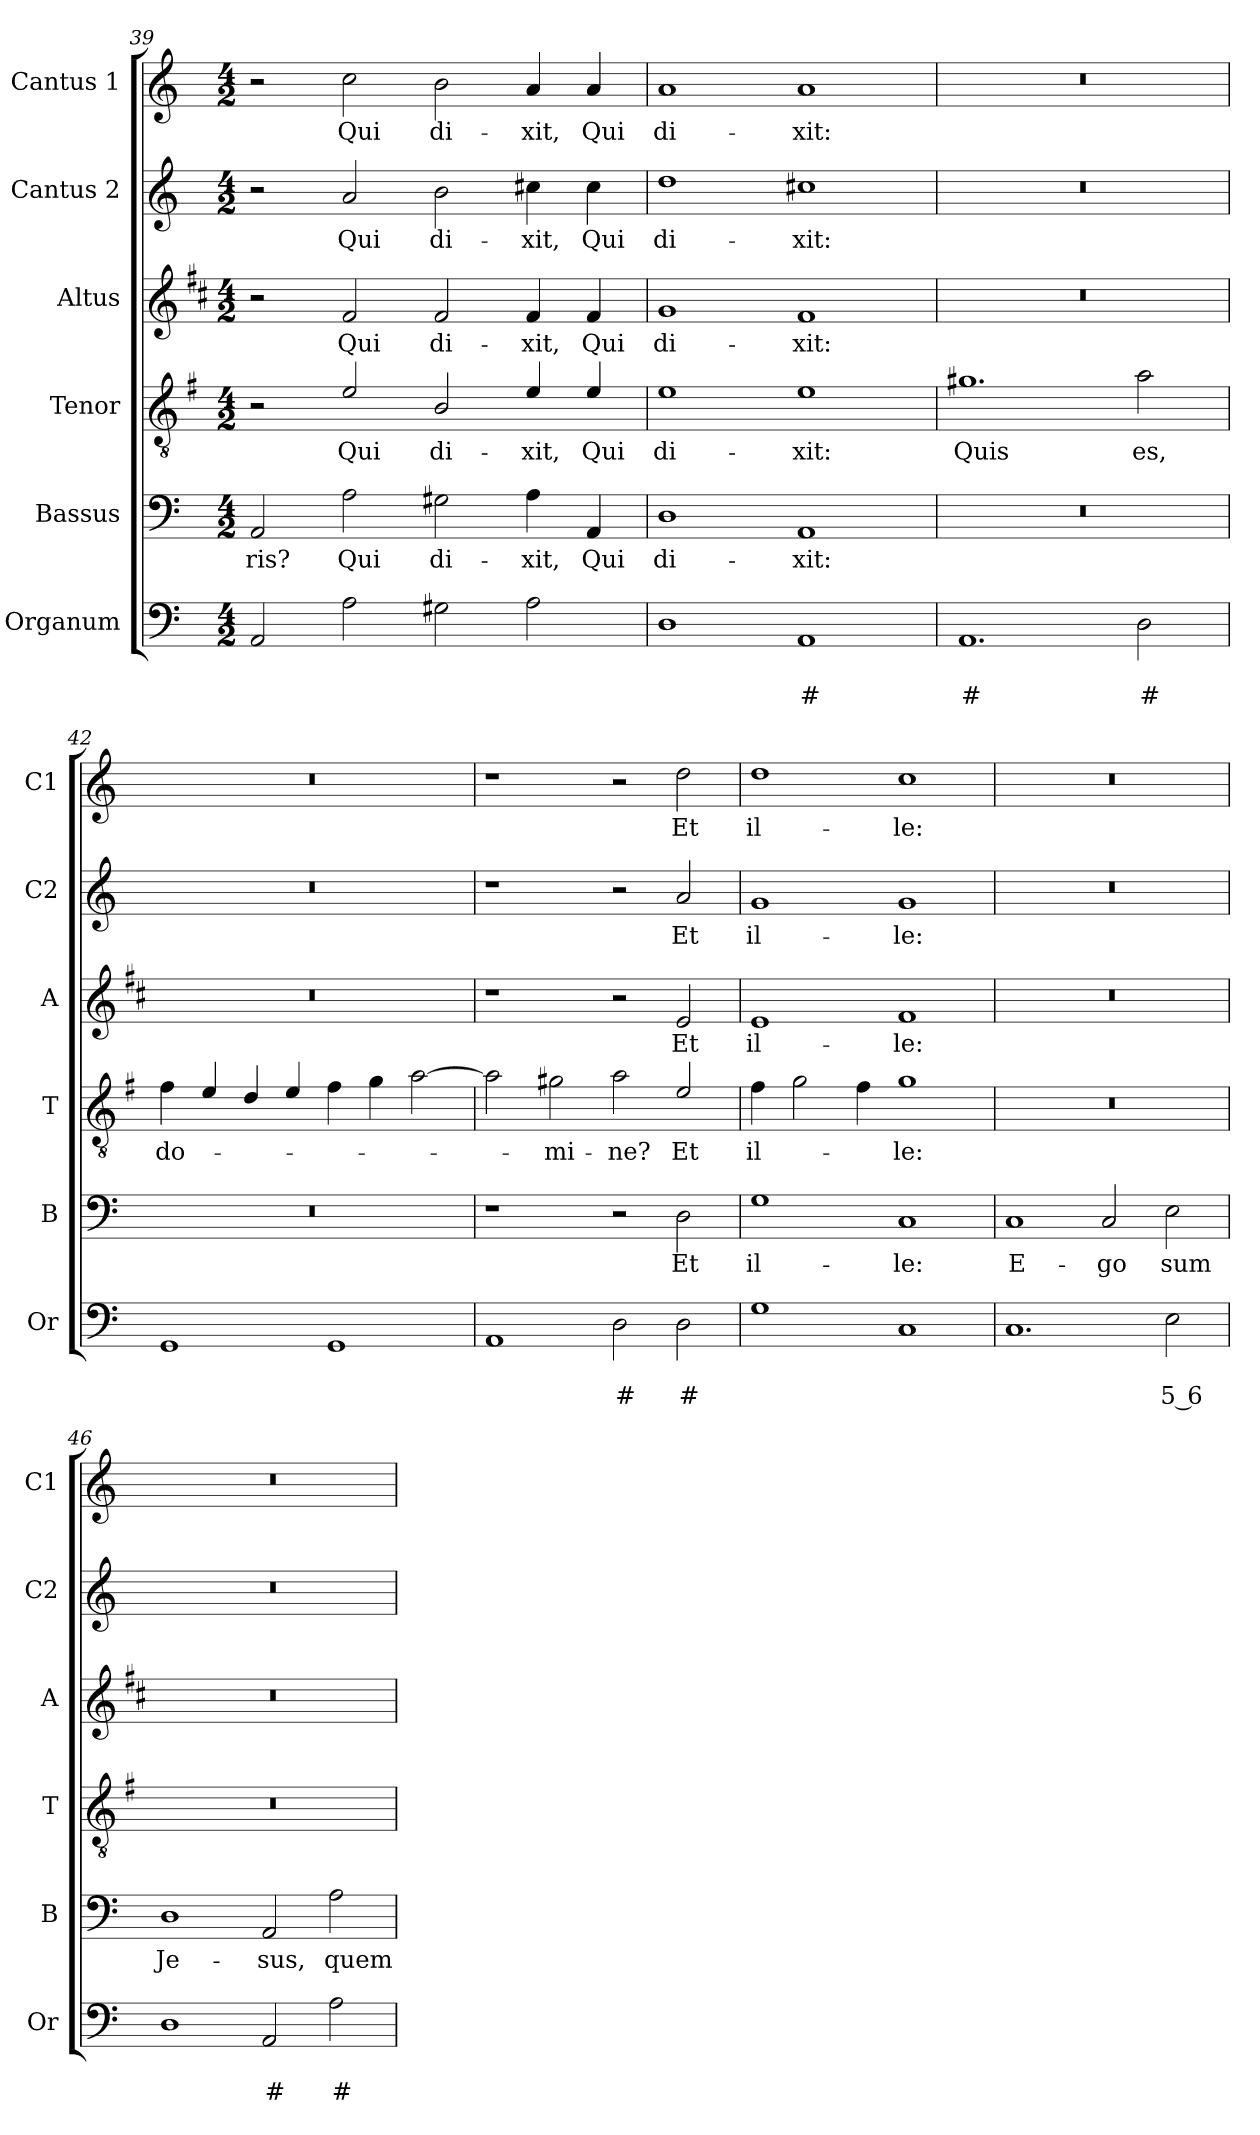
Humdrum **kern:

**kern	**text	**text	**kern	**text	**kern	**text	**kern	**text	**kern	**text	**kern	**text
*part6	*part6	*part6	*part5	*part5	*part4	*part4	*part3	*part3	*part2	*part2	*part1	*part1
*staff6	*staff6	*staff6	*staff5	*staff5	*staff4	*staff4	*staff3	*staff3	*staff2	*staff2	*staff1	*staff1
*I"Organum	*	*	*I"Bassus	*	*I"Tenor	*	*I"Altus	*	*I"Cantus 2	*	*I"Cantus 1	*
*I'Or	*	*	*I'B	*	*I'T	*	*I'A	*	*I'C2	*	*I'C1	*
*clefF4	*	*	*clefF4	*	*clefGv2	*	*clefG2	*	*clefG2	*	*clefG2	*
*	*	*	*	*	*ITrd4c7	*	*ITrd1c2	*	*	*	*	*
*k[]	*	*	*k[]	*	*k[]	*	*k[]	*	*k[]	*	*k[]	*
*C:	*	*	*C:	*	*C:	*	*C:	*	*C:	*	*C:	*
*M4/2	*	*	*M4/2	*	*M4/2	*	*M4/2	*	*M4/2	*	*M4/2	*
=39	=39	=39	=39	=39	=39	=39	=39	=39	=39	=39	=39	=39
!	!	!	!	!LO:LY:b	!	!	!	!	!	!	!	!
2AA/	.	.	2AA/	-ris?	2r	.	2r	.	2r	.	2r	.
!	!	!	!	!LO:LY:b	!	!LO:LY:b	!	!LO:LY:b	!	!LO:LY:b	!	!LO:LY:b
2A\	.	.	2A\	Qui	2A/	Qui	2e/	Qui	2a/	Qui	2cc\	Qui
!	!	!	!	!LO:LY:b	!	!LO:LY:b	!	!LO:LY:b	!	!LO:LY:b	!	!LO:LY:b
2G#X\	.	.	2G#X\	di-	2E/	di-	2e/	di-	2b\	di-	2b\	di-
!	!	!	!	!LO:LY:b	!	!LO:LY:b	!	!LO:LY:b	!	!LO:LY:b	!	!LO:LY:b
2A\	.	.	4A\	-xit,	4A/	-xit,	4e/	-xit,	4cc#X\	-xit,	4a/	-xit,
!	!	!	!	!LO:LY:b	!	!LO:LY:b	!	!LO:LY:b	!	!LO:LY:b	!	!LO:LY:b
.	.	.	4AA/	Qui	4A/	Qui	4e/	Qui	4cc#\	Qui	4a/	Qui
=40	=40	=40	=40	=40	=40	=40	=40	=40	=40	=40	=40	=40
!	!	!	!	!LO:LY:b	!	!LO:LY:b	!	!LO:LY:b	!	!LO:LY:b	!	!LO:LY:b
1D	.	.	1D	di-	1A	di-	1f	di-	1dd	di-	1a	di-
!	!	!LO:LY:b	!	!LO:LY:b	!	!LO:LY:b	!	!LO:LY:b	!	!LO:LY:b	!	!LO:LY:b
1AA	.	#	1AA	-xit:	1A	-xit:	1e	-xit:	1cc#X	-xit:	1a	-xit:
!!LO:LB:g=z
=41	=41	=41	=41	=41	=41	=41	=41	=41	=41	=41	=41	=41
!	!	!LO:LY:b	!	!	!	!LO:LY:b	!	!	!	!	!	!
1.AA	.	#	0r	.	1.c#X	Quis	0r	.	0r	.	0r	.
!	!	!LO:LY:b	!	!	!	!LO:LY:b	!	!	!	!	!	!
2D\	.	#	.	.	2d\	es,	.	.	.	.	.	.
=42	=42	=42	=42	=42	=42	=42	=42	=42	=42	=42	=42	=42
!	!	!	!	!	!	!LO:LY:b	!	!	!	!	!	!
1GG	.	.	0r	.	4B\	do-	0r	.	0r	.	0r	.
.	.	.	.	.	4A/	.	.	.	.	.	.	.
.	.	.	.	.	4G/	.	.	.	.	.	.	.
.	.	.	.	.	4A/	.	.	.	.	.	.	.
1GG	.	.	.	.	4B\	.	.	.	.	.	.	.
.	.	.	.	.	4c\	.	.	.	.	.	.	.
.	.	.	.	.	[2d\	.	.	.	.	.	.	.
=43	=43	=43	=43	=43	=43	=43	=43	=43	=43	=43	=43	=43
1AA	.	.	1r	.	2d\]	.	1r	.	1r	.	1r	.
!	!	!	!	!	!	!LO:LY:b	!	!	!	!	!	!
.	.	.	.	.	2c#X\	-mi-	.	.	.	.	.	.
!	!	!LO:LY:b	!	!	!	!LO:LY:b	!	!	!	!	!	!
2D\	.	#	2r	.	2d\	-ne?	2r	.	2r	.	2r	.
!	!	!LO:LY:b	!	!LO:LY:b	!	!LO:LY:b	!	!LO:LY:b	!	!LO:LY:b	!	!LO:LY:b
2D\	.	#	2D\	Et	2A/	Et	2d/	Et	2a/	Et	2dd\	Et
=44	=44	=44	=44	=44	=44	=44	=44	=44	=44	=44	=44	=44
!	!	!	!	!LO:LY:b	!	!LO:LY:b	!	!LO:LY:b	!	!LO:LY:b	!	!LO:LY:b
1G	.	.	1G	il-	4B\	il-	1d	il-	1g	il-	1dd	il-
.	.	.	.	.	2c\	.	.	.	.	.	.	.
.	.	.	.	.	4B\	.	.	.	.	.	.	.
!	!	!	!	!LO:LY:b	!	!LO:LY:b	!	!LO:LY:b	!	!LO:LY:b	!	!LO:LY:b
1C	.	.	1C	-le:	1c	-le:	1e	-le:	1g	-le:	1cc	-le:
=45	=45	=45	=45	=45	=45	=45	=45	=45	=45	=45	=45	=45
!	!	!	!	!LO:LY:b	!	!	!	!	!	!	!	!
1.C	.	.	1C	E-	0r	.	0r	.	0r	.	0r	.
!	!	!	!	!LO:LY:b	!	!	!	!	!	!	!	!
.	.	.	2C/	-go	.	.	.	.	.	.	.	.
!	!	!LO:LY:b	!	!LO:LY:b	!	!	!	!	!	!	!	!
2E\	.	5 6	2E\	sum	.	.	.	.	.	.	.	.
!!LO:LB:g=z
=46	=46	=46	=46	=46	=46	=46	=46	=46	=46	=46	=46	=46
!	!	!	!	!LO:LY:b	!	!	!	!	!	!	!	!
1D	.	.	1D	Je-	0r	.	0r	.	0r	.	0r	.
!	!	!LO:LY:b	!	!LO:LY:b	!	!	!	!	!	!	!	!
2AA/	.	#	2AA/	-sus,	.	.	.	.	.	.	.	.
!	!	!LO:LY:b	!	!LO:LY:b	!	!	!	!	!	!	!	!
2A\	.	#	2A\	quem	.	.	.	.	.	.	.	.
=	=	=	=	=	=	=	=	=	=	=	=	=
*-	*-	*-	*-	*-	*-	*-	*-	*-	*-	*-	*-	*-
